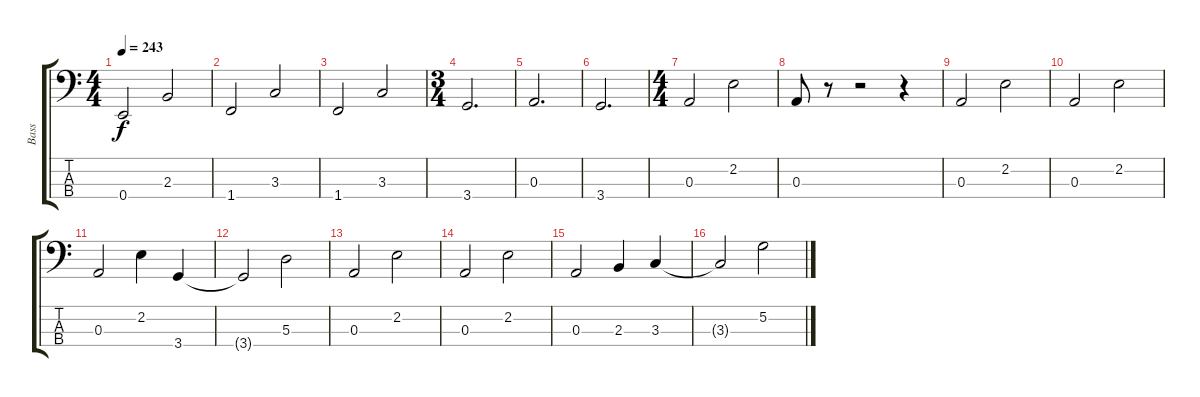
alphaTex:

\track ("Bass" "Bass") {instrument electricbassfinger}
\staff {score tabs}
\tuning (G2 D2 A1 E1) {hide}
\ts (4 4)
\tempo 243
\clef f4
\ks c
0.4.2{dy f} 2.3.2 |
1.4.2 3.3.2 |
1.4.2 3.3.2 |
\ts (3 4)
3.4.2{d} |
0.3.2{d} |
3.4.2{d} |
\ts (4 4)
0.3.2 2.2.2 |
0.3.8 r.8 r.2 r.4 |
0.3.2 2.2.2 |
0.3.2 2.2.2 |
0.3.2 2.2.4 3.4.4 |
3.4{t}.2 5.3.2 |
0.3.2 2.2.2 |
0.3.2 2.2.2 |
0.3.2 2.3.4 3.3.4 |
3.3{t}.2 5.2.2
